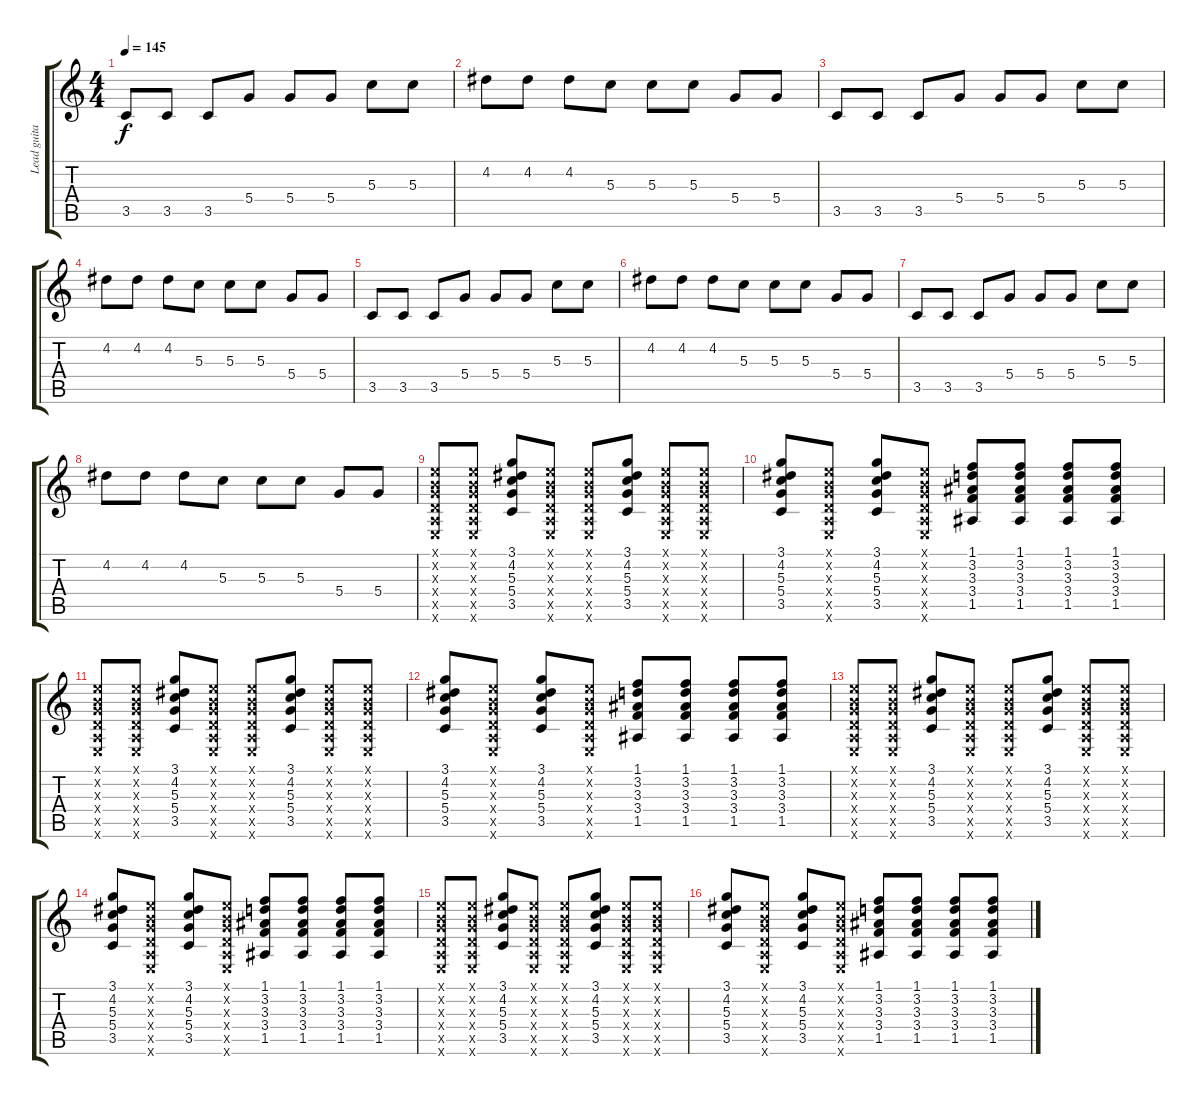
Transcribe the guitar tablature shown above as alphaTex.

\track ("Lead guitar" "Lead guita") {instrument overdrivenguitar}
\staff {score tabs}
\tuning (E4 B3 G3 D3 A2 E2) {hide}
\ts (4 4)
\tempo 145
\clef g2
\ks c
3.5.8{dy f} 3.5.8 3.5.8 5.4.8 5.4.8 5.4.8 5.3.8 5.3.8 |
4.2.8 4.2.8 4.2.8 5.3.8 5.3.8 5.3.8 5.4.8 5.4.8 |
3.5.8 3.5.8 3.5.8 5.4.8 5.4.8 5.4.8 5.3.8 5.3.8 |
4.2.8 4.2.8 4.2.8 5.3.8 5.3.8 5.3.8 5.4.8 5.4.8 |
3.5.8 3.5.8 3.5.8 5.4.8 5.4.8 5.4.8 5.3.8 5.3.8 |
4.2.8 4.2.8 4.2.8 5.3.8 5.3.8 5.3.8 5.4.8 5.4.8 |
3.5.8 3.5.8 3.5.8 5.4.8 5.4.8 5.4.8 5.3.8 5.3.8 |
4.2.8 4.2.8 4.2.8 5.3.8 5.3.8 5.3.8 5.4.8 5.4.8 |
(0.1{x} 0.2{x} 0.3{x} 0.4{x} 0.5{x} 0.6{x}).8 (0.1{x} 0.2{x} 0.3{x} 0.4{x} 0.5{x} 0.6{x}).8 (3.1 4.2 5.3 5.4 3.5).8 (0.1{x} 0.2{x} 0.3{x} 0.4{x} 0.5{x} 0.6{x}).8 (0.1{x} 0.2{x} 0.3{x} 0.4{x} 0.5{x} 0.6{x}).8 (3.1 4.2 5.3 5.4 3.5).8 (0.1{x} 0.2{x} 0.3{x} 0.4{x} 0.5{x} 0.6{x}).8 (0.1{x} 0.2{x} 0.3{x} 0.4{x} 0.5{x} 0.6{x}).8 |
(3.1 4.2 5.3 5.4 3.5).8 (0.1{x} 0.2{x} 0.3{x} 0.4{x} 0.5{x} 0.6{x}).8 (3.1 4.2 5.3 5.4 3.5).8 (0.1{x} 0.2{x} 0.3{x} 0.4{x} 0.5{x} 0.6{x}).8 (1.1 3.2 3.3 3.4 1.5).8 (1.1 3.2 3.3 3.4 1.5).8 (1.1 3.2 3.3 3.4 1.5).8 (1.1 3.2 3.3 3.4 1.5).8 |
(0.1{x} 0.2{x} 0.3{x} 0.4{x} 0.5{x} 0.6{x}).8 (0.1{x} 0.2{x} 0.3{x} 0.4{x} 0.5{x} 0.6{x}).8 (3.1 4.2 5.3 5.4 3.5).8 (0.1{x} 0.2{x} 0.3{x} 0.4{x} 0.5{x} 0.6{x}).8 (0.1{x} 0.2{x} 0.3{x} 0.4{x} 0.5{x} 0.6{x}).8 (3.1 4.2 5.3 5.4 3.5).8 (0.1{x} 0.2{x} 0.3{x} 0.4{x} 0.5{x} 0.6{x}).8 (0.1{x} 0.2{x} 0.3{x} 0.4{x} 0.5{x} 0.6{x}).8 |
(3.1 4.2 5.3 5.4 3.5).8 (0.1{x} 0.2{x} 0.3{x} 0.4{x} 0.5{x} 0.6{x}).8 (3.1 4.2 5.3 5.4 3.5).8 (0.1{x} 0.2{x} 0.3{x} 0.4{x} 0.5{x} 0.6{x}).8 (1.1 3.2 3.3 3.4 1.5).8 (1.1 3.2 3.3 3.4 1.5).8 (1.1 3.2 3.3 3.4 1.5).8 (1.1 3.2 3.3 3.4 1.5).8 |
(0.1{x} 0.2{x} 0.3{x} 0.4{x} 0.5{x} 0.6{x}).8 (0.1{x} 0.2{x} 0.3{x} 0.4{x} 0.5{x} 0.6{x}).8 (3.1 4.2 5.3 5.4 3.5).8 (0.1{x} 0.2{x} 0.3{x} 0.4{x} 0.5{x} 0.6{x}).8 (0.1{x} 0.2{x} 0.3{x} 0.4{x} 0.5{x} 0.6{x}).8 (3.1 4.2 5.3 5.4 3.5).8 (0.1{x} 0.2{x} 0.3{x} 0.4{x} 0.5{x} 0.6{x}).8 (0.1{x} 0.2{x} 0.3{x} 0.4{x} 0.5{x} 0.6{x}).8 |
(3.1 4.2 5.3 5.4 3.5).8 (0.1{x} 0.2{x} 0.3{x} 0.4{x} 0.5{x} 0.6{x}).8 (3.1 4.2 5.3 5.4 3.5).8 (0.1{x} 0.2{x} 0.3{x} 0.4{x} 0.5{x} 0.6{x}).8 (1.1 3.2 3.3 3.4 1.5).8 (1.1 3.2 3.3 3.4 1.5).8 (1.1 3.2 3.3 3.4 1.5).8 (1.1 3.2 3.3 3.4 1.5).8 |
(0.1{x} 0.2{x} 0.3{x} 0.4{x} 0.5{x} 0.6{x}).8 (0.1{x} 0.2{x} 0.3{x} 0.4{x} 0.5{x} 0.6{x}).8 (3.1 4.2 5.3 5.4 3.5).8 (0.1{x} 0.2{x} 0.3{x} 0.4{x} 0.5{x} 0.6{x}).8 (0.1{x} 0.2{x} 0.3{x} 0.4{x} 0.5{x} 0.6{x}).8 (3.1 4.2 5.3 5.4 3.5).8 (0.1{x} 0.2{x} 0.3{x} 0.4{x} 0.5{x} 0.6{x}).8 (0.1{x} 0.2{x} 0.3{x} 0.4{x} 0.5{x} 0.6{x}).8 |
(3.1 4.2 5.3 5.4 3.5).8 (0.1{x} 0.2{x} 0.3{x} 0.4{x} 0.5{x} 0.6{x}).8 (3.1 4.2 5.3 5.4 3.5).8 (0.1{x} 0.2{x} 0.3{x} 0.4{x} 0.5{x} 0.6{x}).8 (1.1 3.2 3.3 3.4 1.5).8 (1.1 3.2 3.3 3.4 1.5).8 (1.1 3.2 3.3 3.4 1.5).8 (1.1 3.2 3.3 3.4 1.5).8
